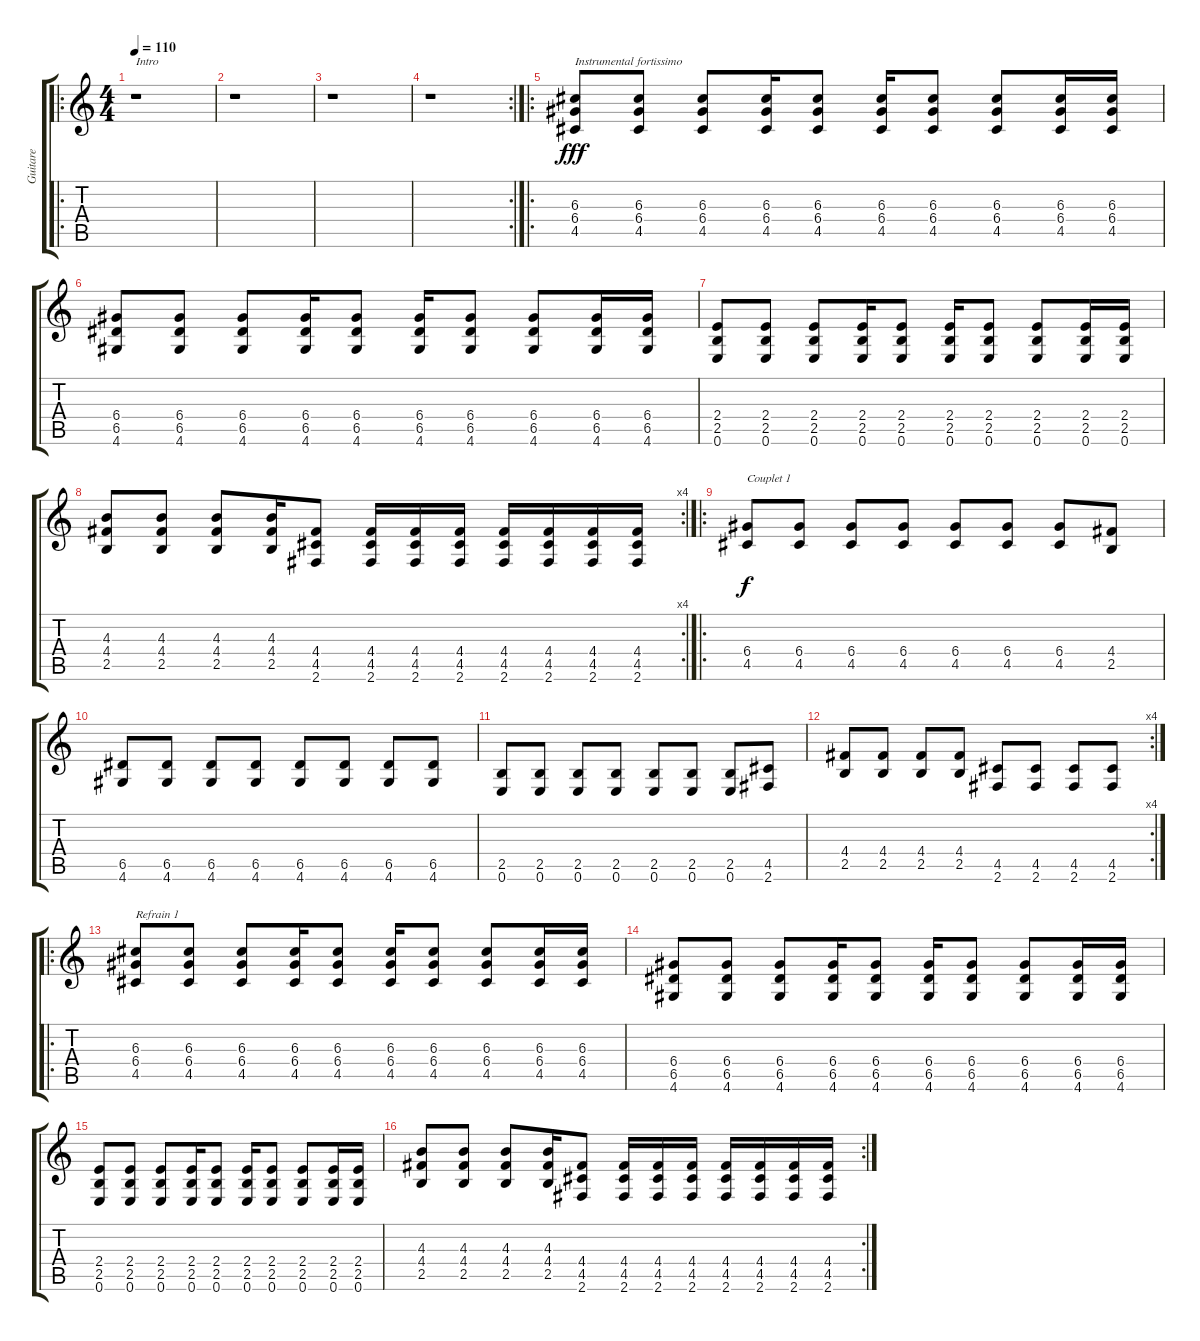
\track ("Guitare " "Guitare ") {instrument overdrivenguitar}
\staff {score tabs}
\tuning (E4 B3 G3 D3 A2 E2) {hide}
\ro
\ts (4 4)
\tempo 110
\clef g2
\ks c
r.1{txt "Intro" dy fff instrument overdrivenguitar} |
r.1 |
r.1 |
\rc 2
r.1 |
\ro
(6.3 6.4 4.5).8{txt "Instrumental fortissimo"} (6.3 6.4 4.5).8 (6.3 6.4 4.5).8 (6.3 6.4 4.5).16 (6.3 6.4 4.5).8 (6.3 6.4 4.5).16 (6.3 6.4 4.5).8 (6.3 6.4 4.5).8 (6.3 6.4 4.5).16 (6.3 6.4 4.5).16 |
(6.4 6.5 4.6).8 (6.4 6.5 4.6).8 (6.4 6.5 4.6).8 (6.4 6.5 4.6).16 (6.4 6.5 4.6).8 (6.4 6.5 4.6).16 (6.4 6.5 4.6).8 (6.4 6.5 4.6).8 (6.4 6.5 4.6).16 (6.4 6.5 4.6).16 |
(2.4 2.5 0.6).8 (2.4 2.5 0.6).8 (2.4 2.5 0.6).8 (2.4 2.5 0.6).16 (2.4 2.5 0.6).8 (2.4 2.5 0.6).16 (2.4 2.5 0.6).8 (2.4 2.5 0.6).8 (2.4 2.5 0.6).16 (2.4 2.5 0.6).16 |
\rc 4
(4.3 4.4 2.5).8 (4.3 4.4 2.5).8 (4.3 4.4 2.5).8 (4.3 4.4 2.5).16 (4.4 4.5 2.6).8 (4.4 4.5 2.6).16 (4.4 4.5 2.6).16 (4.4 4.5 2.6).16 (4.4 4.5 2.6).16 (4.4 4.5 2.6).16 (4.4 4.5 2.6).16 (4.4 4.5 2.6).16 |
\ro
(6.4 4.5).8{txt "Couplet 1" dy f} (6.4 4.5).8 (6.4 4.5).8 (6.4 4.5).8 (6.4 4.5).8 (6.4 4.5).8 (6.4 4.5).8 (4.4 2.5).8 |
(6.5 4.6).8 (6.5 4.6).8 (6.5 4.6).8 (6.5 4.6).8 (6.5 4.6).8 (6.5 4.6).8 (6.5 4.6).8 (6.5 4.6).8 |
(2.5 0.6).8 (2.5 0.6).8 (2.5 0.6).8 (2.5 0.6).8 (2.5 0.6).8 (2.5 0.6).8 (2.5 0.6).8 (4.5 2.6).8 |
\rc 4
(4.4 2.5).8 (4.4 2.5).8 (4.4 2.5).8 (4.4 2.5).8 (4.5 2.6).8 (4.5 2.6).8 (4.5 2.6).8 (4.5 2.6).8 |
\ro
(6.3 6.4 4.5).8{txt "Refrain 1"} (6.3 6.4 4.5).8 (6.3 6.4 4.5).8 (6.3 6.4 4.5).16 (6.3 6.4 4.5).8 (6.3 6.4 4.5).16 (6.3 6.4 4.5).8 (6.3 6.4 4.5).8 (6.3 6.4 4.5).16 (6.3 6.4 4.5).16 |
(6.4 6.5 4.6).8 (6.4 6.5 4.6).8 (6.4 6.5 4.6).8 (6.4 6.5 4.6).16 (6.4 6.5 4.6).8 (6.4 6.5 4.6).16 (6.4 6.5 4.6).8 (6.4 6.5 4.6).8 (6.4 6.5 4.6).16 (6.4 6.5 4.6).16 |
(2.4 2.5 0.6).8 (2.4 2.5 0.6).8 (2.4 2.5 0.6).8 (2.4 2.5 0.6).16 (2.4 2.5 0.6).8 (2.4 2.5 0.6).16 (2.4 2.5 0.6).8 (2.4 2.5 0.6).8 (2.4 2.5 0.6).16 (2.4 2.5 0.6).16 |
\rc 2
(4.3 4.4 2.5).8 (4.3 4.4 2.5).8 (4.3 4.4 2.5).8 (4.3 4.4 2.5).16 (4.4 4.5 2.6).8 (4.4 4.5 2.6).16 (4.4 4.5 2.6).16 (4.4 4.5 2.6).16 (4.4 4.5 2.6).16 (4.4 4.5 2.6).16 (4.4 4.5 2.6).16 (4.4 4.5 2.6).16
